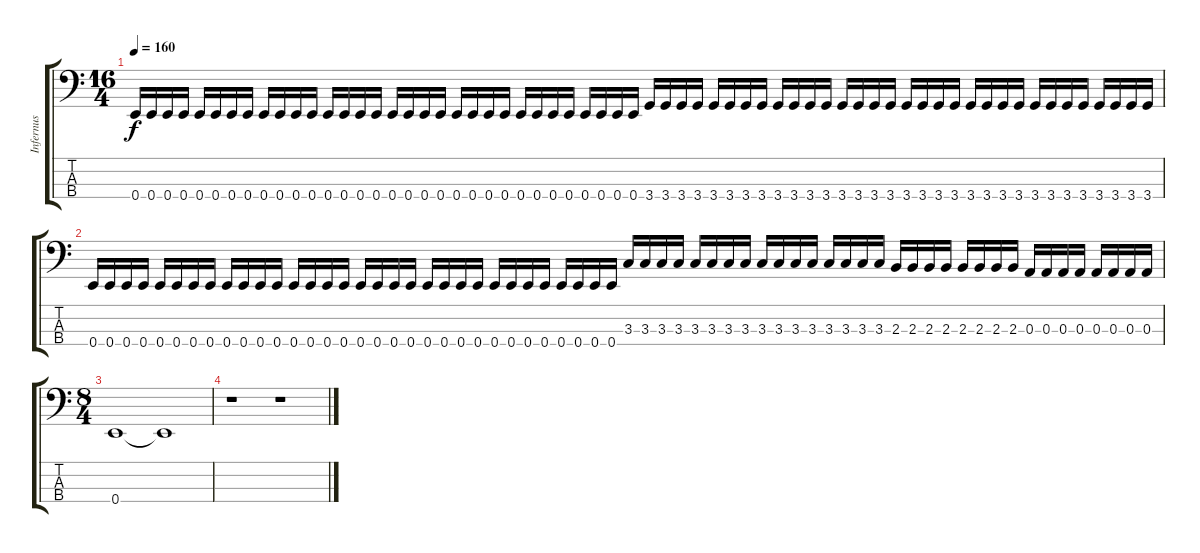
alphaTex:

\track ("Infernus" "Infernus") {instrument electricbasspick}
\staff {score tabs}
\tuning (G2 D2 A1 E1) {hide}
\ts (16 4)
\tempo 160
\clef f4
\ks c
0.4.16{dy f} 0.4.16 0.4.16 0.4.16 0.4.16 0.4.16 0.4.16 0.4.16 0.4.16 0.4.16 0.4.16 0.4.16 0.4.16 0.4.16 0.4.16 0.4.16 0.4.16 0.4.16 0.4.16 0.4.16 0.4.16 0.4.16 0.4.16 0.4.16 0.4.16 0.4.16 0.4.16 0.4.16 0.4.16 0.4.16 0.4.16 0.4.16 3.4.16 3.4.16 3.4.16 3.4.16 3.4.16 3.4.16 3.4.16 3.4.16 3.4.16 3.4.16 3.4.16 3.4.16 3.4.16 3.4.16 3.4.16 3.4.16 3.4.16 3.4.16 3.4.16 3.4.16 3.4.16 3.4.16 3.4.16 3.4.16 3.4.16 3.4.16 3.4.16 3.4.16 3.4.16 3.4.16 3.4.16 3.4.16 |
0.4.16 0.4.16 0.4.16 0.4.16 0.4.16 0.4.16 0.4.16 0.4.16 0.4.16 0.4.16 0.4.16 0.4.16 0.4.16 0.4.16 0.4.16 0.4.16 0.4.16 0.4.16 0.4.16 0.4.16 0.4.16 0.4.16 0.4.16 0.4.16 0.4.16 0.4.16 0.4.16 0.4.16 0.4.16 0.4.16 0.4.16 0.4.16 3.3.16 3.3.16 3.3.16 3.3.16 3.3.16 3.3.16 3.3.16 3.3.16 3.3.16 3.3.16 3.3.16 3.3.16 3.3.16 3.3.16 3.3.16 3.3.16 2.3.16 2.3.16 2.3.16 2.3.16 2.3.16 2.3.16 2.3.16 2.3.16 0.3.16 0.3.16 0.3.16 0.3.16 0.3.16 0.3.16 0.3.16 0.3.16 |
\ts (8 4)
0.4.1 0.4{t}.1 |
r.1 r.1
